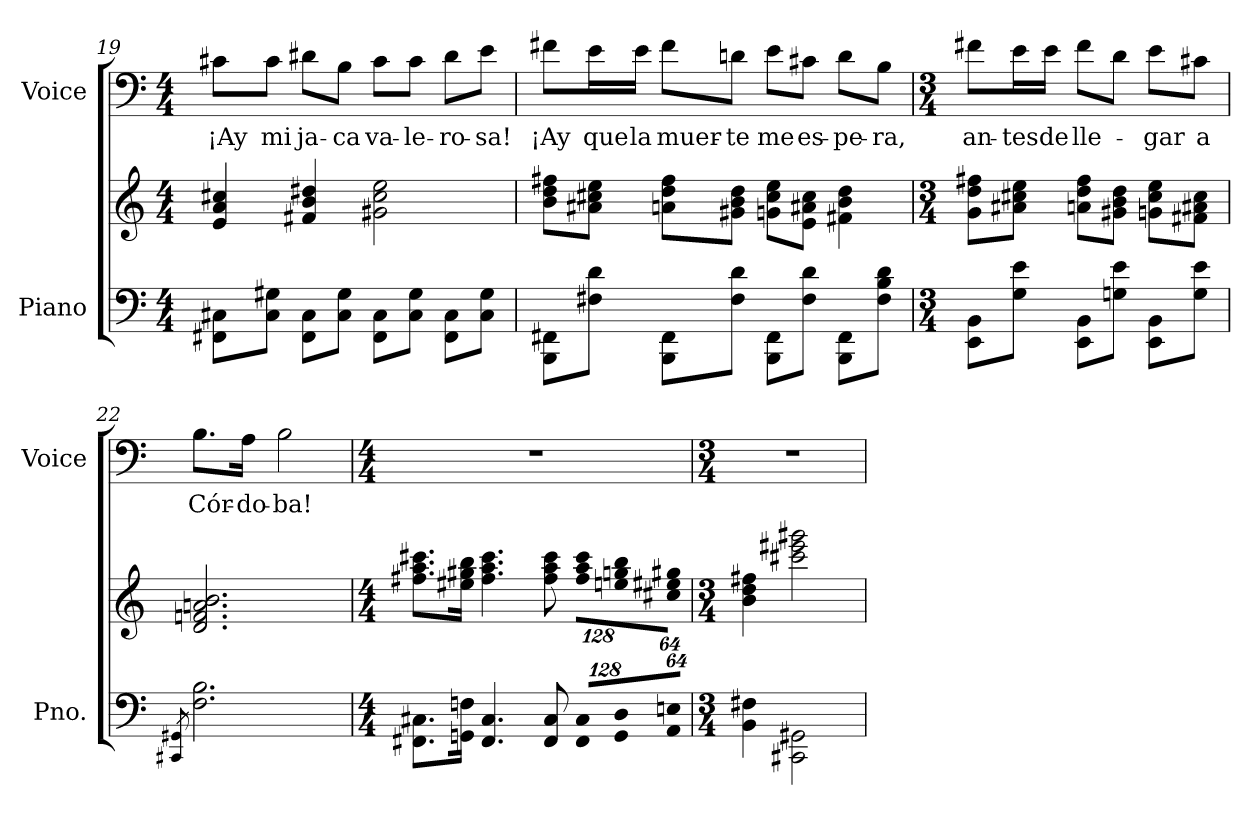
**kern	**kern	**kern	**text
*part2	*part2	*part1	*part1
*staff3	*staff2	*staff1	*staff1
*I"Piano	*	*I"Voice	*
*I'Pno.	*	*I'Voice	*
*clefF4	*clefG2	*clefF4	*
*k[]	*k[]	*k[]	*
*C:	*C:	*C:	*
*M4/4	*M4/4	*M4/4	*
=19	=19	=19	=19
!	!	!	!LO:LY:b:color=#000000
8FF#Xi\ 8C#XiL	4ei/ 4ai 4cc#Xi	8c#Xi\L	¡Ay
!	!	!	!LO:LY:b:color=#000000
8C#i\ 8G#XiJ	.	8c#i\J	mi
!	!	!	!LO:LY:b:color=#000000
8FF#i\ 8C#iL	4f#Xi/ 4bi 4dd#Xi	8d#Xi\L	ja-
!	!	!	!LO:LY:b:color=#000000
8C#i\ 8G#iJ	.	8Bi\J	-ca
!	!	!	!LO:LY:b:color=#000000
8FF#i\ 8C#iL	2g#Xi\ 2cc#i 2eei	8c#i\L	va-
!	!	!	!LO:LY:b:color=#000000
8C#i\ 8G#iJ	.	8c#i\J	-le-
!	!	!	!LO:LY:b:color=#000000
8FF#i\ 8C#iL	.	8d#i\L	-ro-
!	!	!	!LO:LY:b:color=#000000
8C#i\ 8G#iJ	.	8ei\J	-sa!
!!LO:LB:g=z
=20	=20	=20	=20
!	!	!	!LO:LY:b:color=#000000
8BBBi\ 8FF#XiL	8bi\ 8ddi 8ff#XiL	8f#Xi\L	¡Ay
!	!	!	!LO:LY:b:color=#000000
8F#Xi\ 8diJ	8a#Xi\ 8cc#Xi 8eeiJ	16ei\L	que
!	!	!	!LO:LY:b:color=#000000
.	.	16ei\JJ	la
!	!	!	!LO:LY:b:color=#000000
8BBBi\ 8FF#iL	8ani\ 8ddi 8ff#iL	8f#i\L	muer-
!	!	!	!LO:LY:b:color=#000000
8F#i\ 8diJ	8g#Xi\ 8bi 8ddiJ	8dni\J	-te
!	!	!	!LO:LY:b:color=#000000
8BBBi\ 8FF#iL	8gni\ 8cc#i 8eeiL	8ei\L	me
!	!	!	!LO:LY:b:color=#000000
8F#i\ 8diJ	8ei\ 8a#Xi 8cc#iJ	8c#Xi\J	es-
!	!	!	!LO:LY:b:color=#000000
8BBBi\ 8FF#iL	4f#Xi\ 4bi 4ddi	8di\L	-pe-
!	!	!	!LO:LY:b:color=#000000
8F#i\ 8Bi 8diJ	.	8Bi\J	-ra,
=21	=21	=21	=21
*M3/4	*M3/4	*M3/4	*
!	!	!	!LO:LY:b:color=#000000
8EEi\ 8BBiL	8gi\ 8ddi 8ff#XiL	8f#Xi\L	an-
!	!	!	!LO:LY:b:color=#000000
8Gi\ 8eiJ	8a#Xi\ 8cc#Xi 8eeiJ	16ei\L	-tes
!	!	!	!LO:LY:b:color=#000000
.	.	16ei\JJ	de
!	!	!	!LO:LY:b:color=#000000
8EEi\ 8BBiL	8ani\ 8ddi 8ff#iL	8f#i\L	lle-
8Gni\ 8eiJ	8g#Xi\ 8bi 8ddiJ	8di\J	.
!	!	!	!LO:LY:b:color=#000000
8EEi\ 8BBiL	8gni\ 8cc#i 8eeiL	8ei\L	-gar
!	!	!	!LO:LY:b:color=#000000
8Gi\ 8eiJ	8f#Xi\ 8a#Xi 8cc#iJ	8c#Xi\J	a
!!LO:LB:g=z
=22	=22	=22	=22
8qCC#Xi/ 8qGG#Xi	.	.	.
!	!	!	!LO:LY:b:color=#000000
2.Fi\ 2.Bi	2.di/ 2.fni 2.ani 2.bi	8.Bi\L	Cór-
!	!	!	!LO:LY:b:color=#000000
.	.	16Ai\Jk	-do-
!	!	!	!LO:LY:b:color=#000000
.	.	2Bi\	-ba!
=23	=23	=23	=23
*M4/4	*M4/4	*M4/4	*
8.FF#Xi\ 8.C#XiL	8.ff#Xi\ 8.aai 8.ccc#XiL	1r	.
16GGni\ 16FniJk	16ee#Xi\ 16gg#Xi 16bbiJk	.	.
4.FF#i/ 4.C#i	4.ff#i\ 4.aai 4.ccc#i	.	.
8FF#i/ 8C#i	8ff#i\ 8aai 8ccc#i	.	.
*Xbrackettup	*	*	*
!LO:N:vis=8	!	!	!
*	*Xbrackettup	*	*
!	!LO:N:vis=8	!	!
1024%85FF#i/ 1024%85C#iL	1024%85ff#i\ 1024%85aai 1024%85ccc#iL	.	.
!LO:N:vis=8	!LO:N:vis=8	!	!
1024%85GGi/ 1024%85Di	1024%85eeni\ 1024%85ggni 1024%85bbi	.	.
!LO:N:vis=8	!LO:N:vis=8	!	!
512%43AAi/ 512%43EniJ	512%43cc#Xi\ 512%43ee#Xi 512%43gg#XiJ	.	.
!!LO:PB:g=z
=24	=24	=24	=24
*M3/4	*M3/4	*M3/4	*
!	!	!LO:N:vis=1	!
4BBi\ 4F#Xi	4bi\ 4ddi 4ff#Xi	2.r	.
*X8ba	*	*	*
*	*8ba	*	*
2CC#Xi\ 2GG#Xi	2cc#Xi\ 2ee#Xi 2gg#Xi	.	.
=	=	=	=
*-	*-	*-	*-
